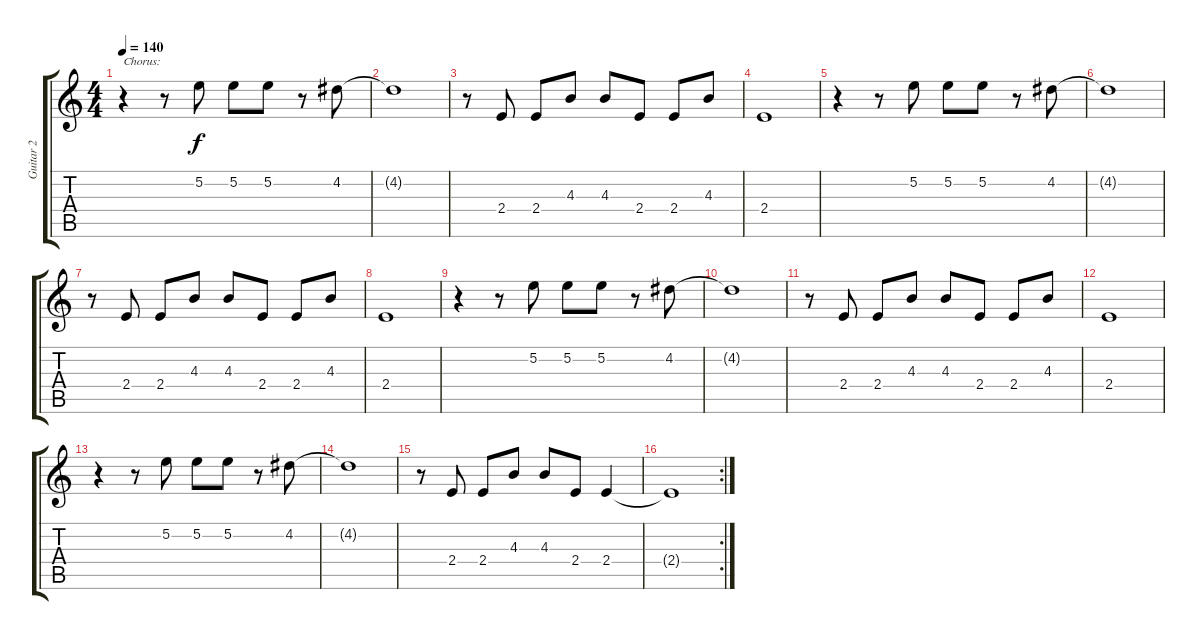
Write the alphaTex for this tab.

\track ("Guitar 2" "Guitar 2") {instrument distortionguitar}
\staff {score tabs}
\tuning (E4 B3 G3 D3 A2 E2) {hide}
\ts (4 4)
\tempo 140
\clef g2
\ks c
r.4{txt "Chorus:" dy f} r.8 5.2.8 5.2.8 5.2.8 r.8 4.2.8 |
4.2{t}.1 |
r.8 2.4.8 2.4.8 4.3.8 4.3.8 2.4.8 2.4.8 4.3.8 |
2.4.1 |
r.4 r.8 5.2.8 5.2.8 5.2.8 r.8 4.2.8 |
4.2{t}.1 |
r.8 2.4.8 2.4.8 4.3.8 4.3.8 2.4.8 2.4.8 4.3.8 |
2.4.1 |
r.4 r.8 5.2.8 5.2.8 5.2.8 r.8 4.2.8 |
4.2{t}.1 |
r.8 2.4.8 2.4.8 4.3.8 4.3.8 2.4.8 2.4.8 4.3.8 |
2.4.1 |
r.4 r.8 5.2.8 5.2.8 5.2.8 r.8 4.2.8 |
4.2{t}.1 |
r.8 2.4.8 2.4.8 4.3.8 4.3.8 2.4.8 2.4.4 |
\rc 2
2.4{t}.1
